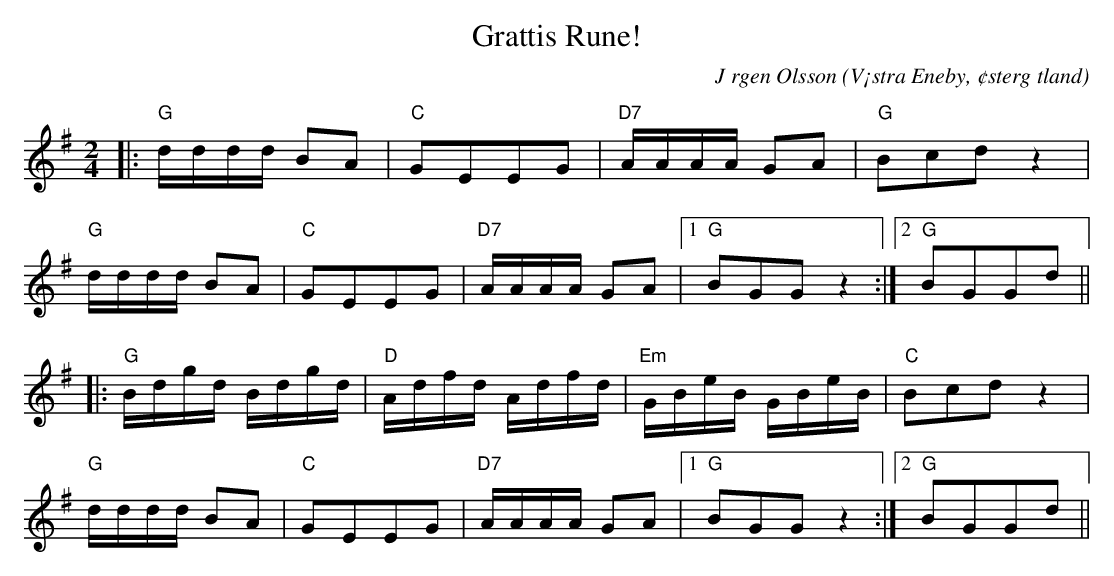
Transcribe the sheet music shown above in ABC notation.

X:1
T:Grattis Rune!
C:J rgen Olsson
O:V¡stra Eneby, ¢sterg tland
Q:115
M:2/4
L:1/8
K:G
|:"G"d/2d/2d/2d/2 BA|"C"GEEG|"D7"A/2A/2A/2A/2 GA|"G"Bcd z2|
"G"d/2d/2d/2d/2 BA|"C"GEEG|"D7"A/2A/2A/2A/2 GA|1"G"BGG z2 :|2"G"BGGd ||
|:"G"B/2d/2g/2d/2 B/2d/2g/2d/2|"D"A/2d/2f/2d/2 A/2d/2f/2d/2|"Em"G/2B/2e/2B/2 G/2B/2e/2B/2|"C"Bcd z2|
"G"d/2d/2d/2d/2 BA|"C"GEEG|"D7"A/2A/2A/2A/2 GA|1"G"BGG z2 :|2"G"BGGd ||
